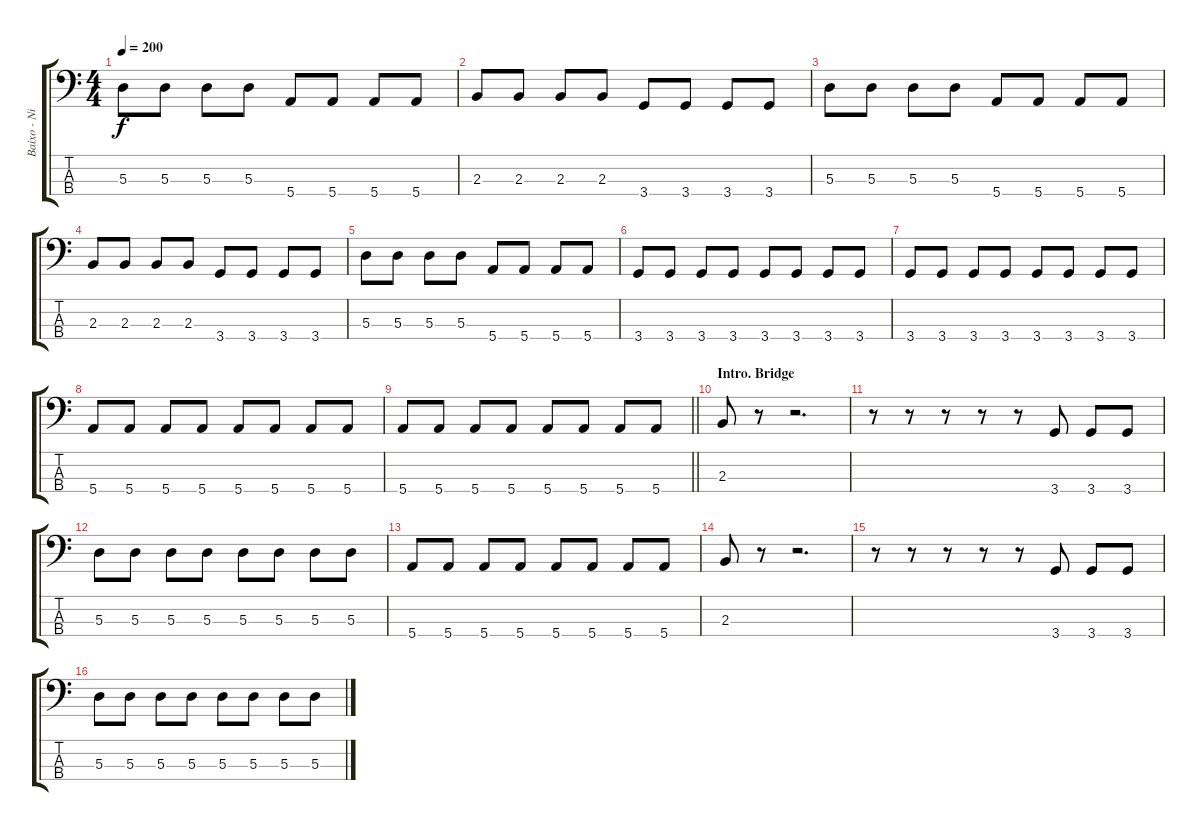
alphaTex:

\track ("Baixo - Nikola" "Baixo - Ni") {instrument electricbasspick}
\staff {score tabs}
\tuning (G2 D2 A1 E1) {hide}
\ts (4 4)
\tempo 200
\clef f4
\ks c
5.3.8{dy f} 5.3.8 5.3.8 5.3.8 5.4.8 5.4.8 5.4.8 5.4.8 |
2.3.8 2.3.8 2.3.8 2.3.8 3.4.8 3.4.8 3.4.8 3.4.8 |
5.3.8 5.3.8 5.3.8 5.3.8 5.4.8 5.4.8 5.4.8 5.4.8 |
2.3.8 2.3.8 2.3.8 2.3.8 3.4.8 3.4.8 3.4.8 3.4.8 |
5.3.8 5.3.8 5.3.8 5.3.8 5.4.8 5.4.8 5.4.8 5.4.8 |
3.4.8 3.4.8 3.4.8 3.4.8 3.4.8 3.4.8 3.4.8 3.4.8 |
3.4.8 3.4.8 3.4.8 3.4.8 3.4.8 3.4.8 3.4.8 3.4.8 |
5.4.8 5.4.8 5.4.8 5.4.8 5.4.8 5.4.8 5.4.8 5.4.8 |
\barLineRight lightlight
5.4.8 5.4.8 5.4.8 5.4.8 5.4.8 5.4.8 5.4.8 5.4.8 |
\section ("" "Intro. Bridge")
2.3.8 r.8 r.2{d} |
r.8 r.8 r.8 r.8 r.8 3.4.8 3.4.8 3.4.8 |
5.3.8 5.3.8 5.3.8 5.3.8 5.3.8 5.3.8 5.3.8 5.3.8 |
5.4.8 5.4.8 5.4.8 5.4.8 5.4.8 5.4.8 5.4.8 5.4.8 |
2.3.8 r.8 r.2{d} |
r.8 r.8 r.8 r.8 r.8 3.4.8 3.4.8 3.4.8 |
5.3.8 5.3.8 5.3.8 5.3.8 5.3.8 5.3.8 5.3.8 5.3.8
